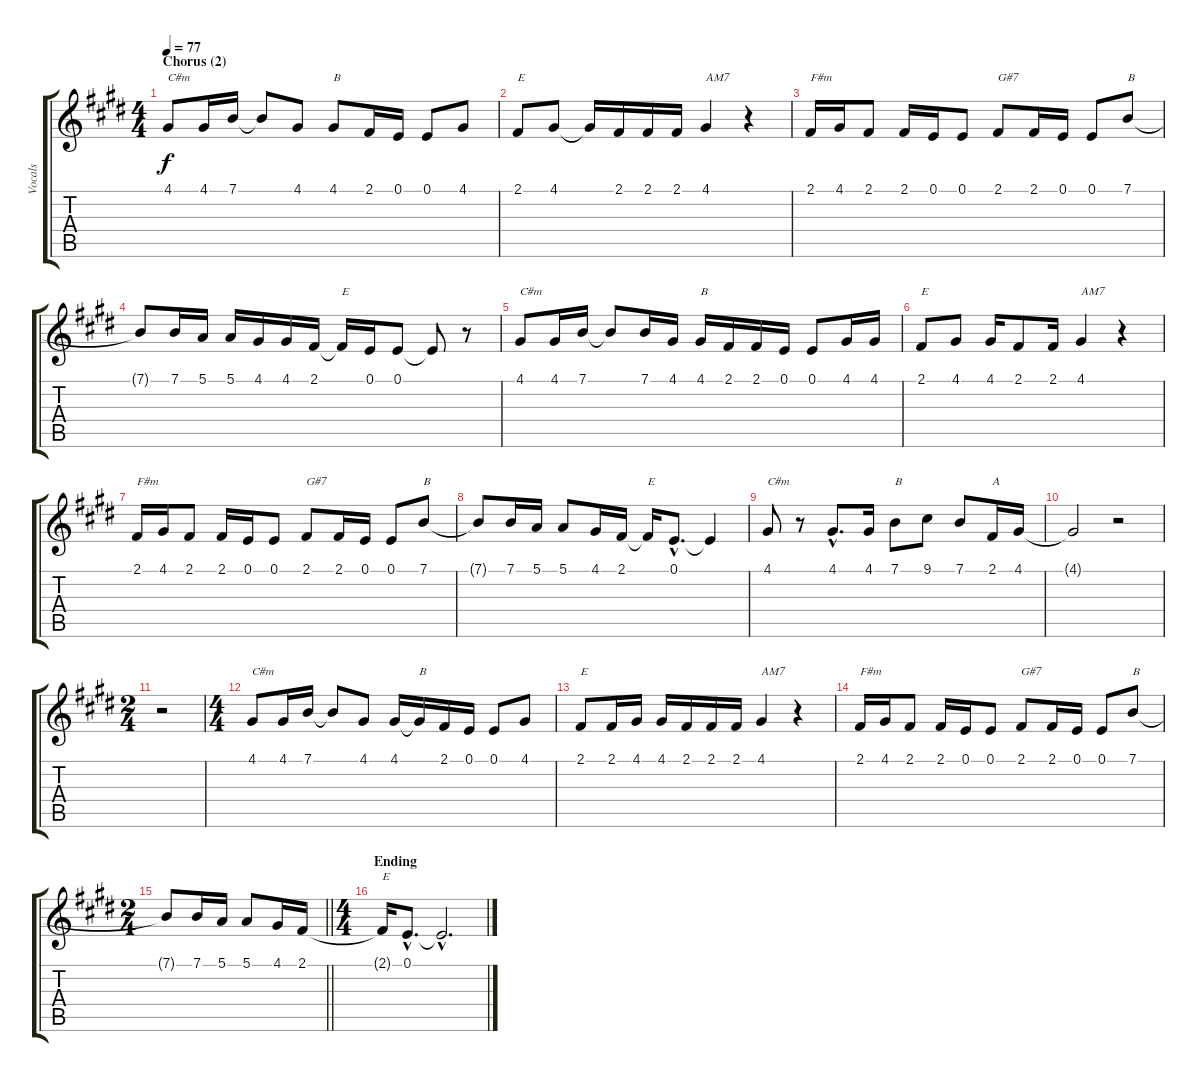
\track ("Vocals" "Vocals") {instrument sopranosax}
\staff {score tabs}
\tuning (E4 B3 G3 D3 A2 E2) {hide}
\ts (4 4)
\section ("" "Chorus (2)")
\tempo 77
\clef g2
\ks e
4.1.8{txt "C#m" dy f} 4.1.16 7.1.16 7.1{t}.8 4.1.8 4.1.8{txt "B"} 2.1.16 0.1.16 0.1.8 4.1.8 |
2.1.8{txt "E"} 4.1.8 4.1{t}.16 2.1.16 2.1.16 2.1.16 4.1.4{txt "AM7"} r.4 |
2.1.16{txt "F#m"} 4.1.16 2.1.8 2.1.16 0.1.16 0.1.8 2.1.8{txt "G#7"} 2.1.16 0.1.16 0.1.8 7.1.8{txt "B"} |
7.1{t}.8 7.1.16 5.1.16 5.1.16 4.1.16 4.1.16 2.1.16 2.1{t}.16{txt "E"} 0.1.16 0.1.8 0.1{t}.8 r.8 |
4.1.8{txt "C#m"} 4.1.16 7.1.16 7.1{t}.8 7.1.16 4.1.16 4.1.16{txt "B"} 2.1.16 2.1.16 0.1.16 0.1.8 4.1.16 4.1.16 |
2.1.8{txt "E"} 4.1.8 4.1.16 2.1.8 2.1.16 4.1.4{txt "AM7"} r.4 |
2.1.16{txt "F#m"} 4.1.16 2.1.8 2.1.16 0.1.16 0.1.8 2.1.8{txt "G#7"} 2.1.16 0.1.16 0.1.8 7.1.8{txt "B"} |
7.1{t}.8 7.1.16 5.1.16 5.1.8 4.1.16 2.1.16 2.1{t}.16{txt "E"} 0.1{hac}.8{d} 0.1{t}.4 |
4.1.8{txt "C#m"} r.8 4.1{hac}.8{d} 4.1.16 7.1.8{txt "B"} 9.1.8 7.1.8 2.1.16{txt "A"} 4.1.16 |
4.1{t}.2 r.2 |
\ts (2 4)
r.2 |
\ts (4 4)
4.1.8{txt "C#m"} 4.1.16 7.1.16 7.1{t}.8 4.1.8 4.1.16 4.1{t}.16{txt "B"} 2.1.16 0.1.16 0.1.8 4.1.8 |
2.1.8{txt "E"} 2.1.16 4.1.16 4.1.16 2.1.16 2.1.16 2.1.16 4.1.4{txt "AM7"} r.4 |
2.1.16{txt "F#m"} 4.1.16 2.1.8 2.1.16 0.1.16 0.1.8 2.1.8{txt "G#7"} 2.1.16 0.1.16 0.1.8 7.1.8{txt "B"} |
\ts (2 4)
\barLineRight lightlight
7.1{t}.8 7.1.16 5.1.16 5.1.8 4.1.16 2.1.16 |
\ts (4 4)
\section ("" "Ending")
2.1{t}.16{txt "E"} 0.1{hac}.8{d} 0.1{hac t}.2{d}
